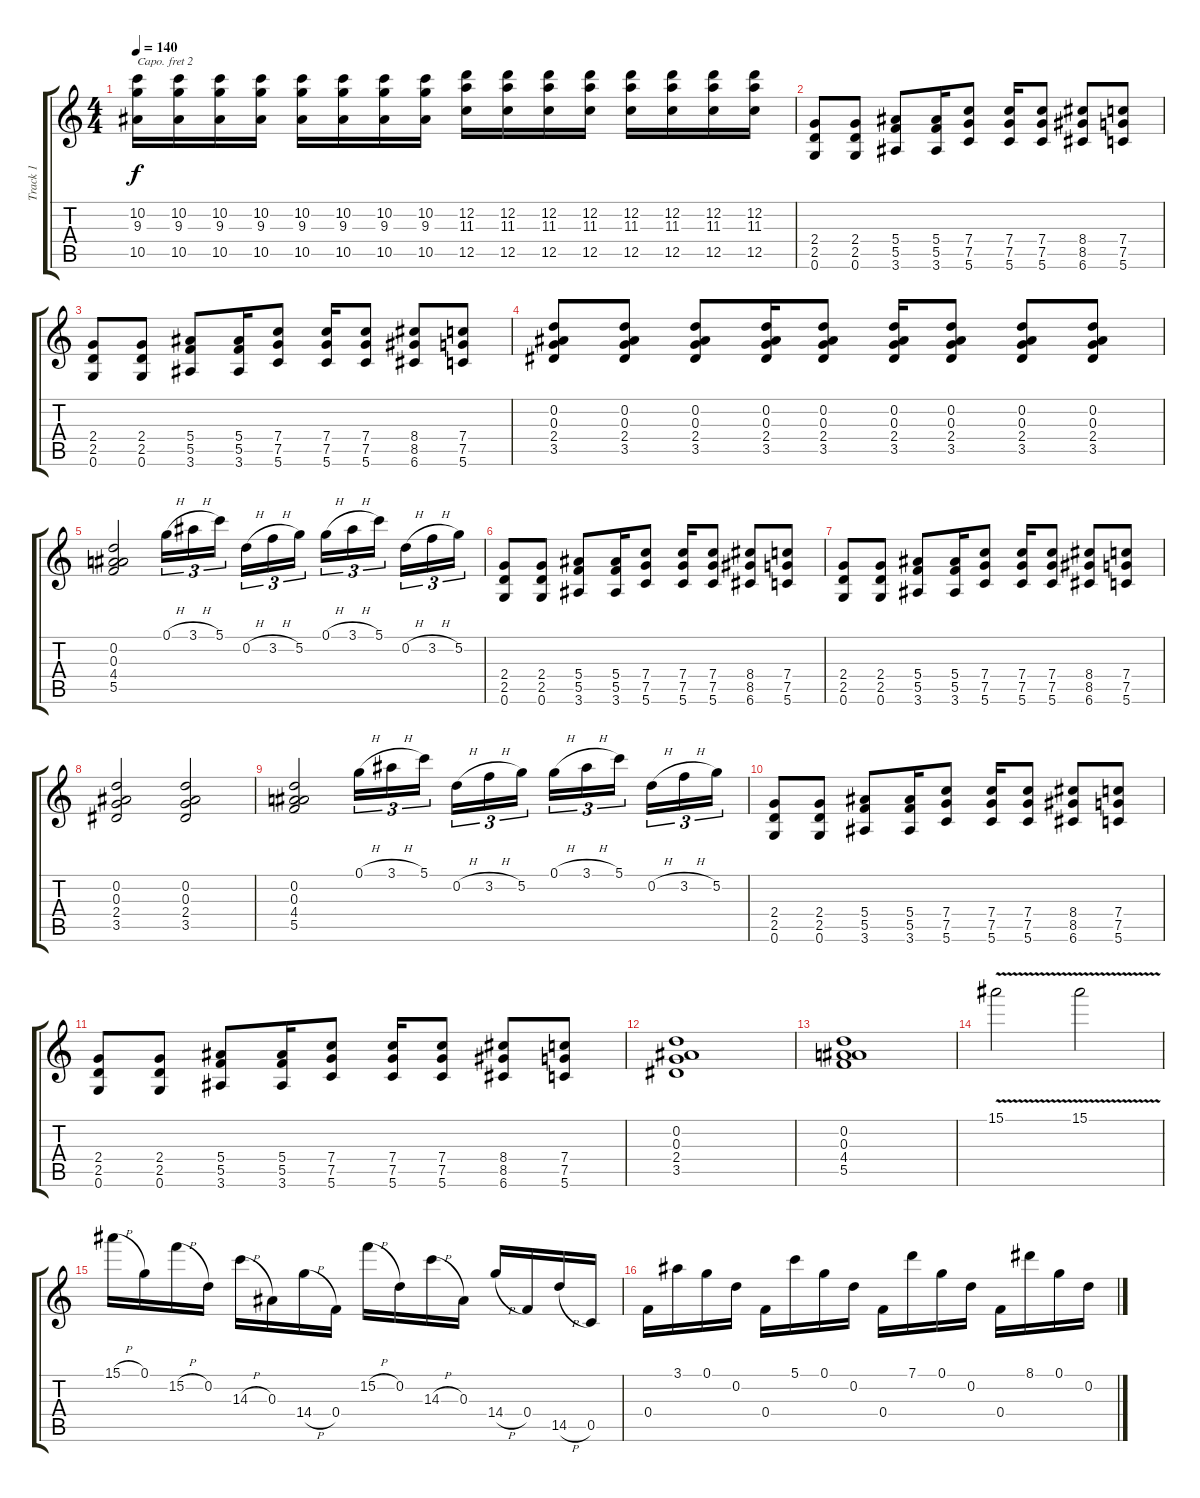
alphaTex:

\track ("Track 1" "Track 1") {instrument overdrivenguitar}
\staff {score tabs}
\capo 2
\tuning (F4 C4 Ab3 Eb3 Bb2 F2) {hide}
\ts (4 4)
\tempo 140
\clef g2
\ks c
(10.2 9.3 10.5).16{dy f} (10.2 9.3 10.5).16 (10.2 9.3 10.5).16 (10.2 9.3 10.5).16 (10.2 9.3 10.5).16 (10.2 9.3 10.5).16 (10.2 9.3 10.5).16 (10.2 9.3 10.5).16 (12.2 11.3 12.5).16 (12.2 11.3 12.5).16 (12.2 11.3 12.5).16 (12.2 11.3 12.5).16 (12.2 11.3 12.5).16 (12.2 11.3 12.5).16 (12.2 11.3 12.5).16 (12.2 11.3 12.5).16 |
(2.4 2.5 0.6).8 (2.4 2.5 0.6).8 (5.4 5.5 3.6).8 (5.4 5.5 3.6).16 (7.4 7.5 5.6).8 (7.4 7.5 5.6).16 (7.4 7.5 5.6).8 (8.4 8.5 6.6).8 (7.4 7.5 5.6).8 |
(2.4 2.5 0.6).8 (2.4 2.5 0.6).8 (5.4 5.5 3.6).8 (5.4 5.5 3.6).16 (7.4 7.5 5.6).8 (7.4 7.5 5.6).16 (7.4 7.5 5.6).8 (8.4 8.5 6.6).8 (7.4 7.5 5.6).8 |
(0.2 0.3 2.4 3.5).8 (0.2 0.3 2.4 3.5).8 (0.2 0.3 2.4 3.5).8 (0.2 0.3 2.4 3.5).16 (0.2 0.3 2.4 3.5).8 (0.2 0.3 2.4 3.5).16 (0.2 0.3 2.4 3.5).8 (0.2 0.3 2.4 3.5).8 (0.2 0.3 2.4 3.5).8 |
(0.2 0.3 4.4 5.5).2 0.1{h}.16{tu (3 2)} 3.1{h}.16{tu (3 2)} 5.1.16{tu (3 2)} 0.2{h}.16{tu (3 2)} 3.2{h}.16{tu (3 2)} 5.2.16{tu (3 2)} 0.1{h}.16{tu (3 2)} 3.1{h}.16{tu (3 2)} 5.1.16{tu (3 2)} 0.2{h}.16{tu (3 2)} 3.2{h}.16{tu (3 2)} 5.2.16{tu (3 2)} |
(2.4 2.5 0.6).8 (2.4 2.5 0.6).8 (5.4 5.5 3.6).8 (5.4 5.5 3.6).16 (7.4 7.5 5.6).8 (7.4 7.5 5.6).16 (7.4 7.5 5.6).8 (8.4 8.5 6.6).8 (7.4 7.5 5.6).8 |
(2.4 2.5 0.6).8 (2.4 2.5 0.6).8 (5.4 5.5 3.6).8 (5.4 5.5 3.6).16 (7.4 7.5 5.6).8 (7.4 7.5 5.6).16 (7.4 7.5 5.6).8 (8.4 8.5 6.6).8 (7.4 7.5 5.6).8 |
(0.2 0.3 2.4 3.5).2 (0.2 0.3 2.4 3.5).2 |
(0.2 0.3 4.4 5.5).2 0.1{h}.16{tu (3 2)} 3.1{h}.16{tu (3 2)} 5.1.16{tu (3 2)} 0.2{h}.16{tu (3 2)} 3.2{h}.16{tu (3 2)} 5.2.16{tu (3 2)} 0.1{h}.16{tu (3 2)} 3.1{h}.16{tu (3 2)} 5.1.16{tu (3 2)} 0.2{h}.16{tu (3 2)} 3.2{h}.16{tu (3 2)} 5.2.16{tu (3 2)} |
(2.4 2.5 0.6).8 (2.4 2.5 0.6).8 (5.4 5.5 3.6).8 (5.4 5.5 3.6).16 (7.4 7.5 5.6).8 (7.4 7.5 5.6).16 (7.4 7.5 5.6).8 (8.4 8.5 6.6).8 (7.4 7.5 5.6).8 |
(2.4 2.5 0.6).8 (2.4 2.5 0.6).8 (5.4 5.5 3.6).8 (5.4 5.5 3.6).16 (7.4 7.5 5.6).8 (7.4 7.5 5.6).16 (7.4 7.5 5.6).8 (8.4 8.5 6.6).8 (7.4 7.5 5.6).8 |
(0.2 0.3 2.4 3.5).1 |
(0.2 0.3 4.4 5.5).1 |
15.1{v}.2 15.1{v}.2 |
15.1{h}.16 0.1.16 15.2{h}.16 0.2.16 14.3{h}.16 0.3.16 14.4{h}.16 0.4.16 15.2{h}.16 0.2.16 14.3{h}.16 0.3.16 14.4{h}.16 0.4.16 14.5{h}.16 0.5.16 |
0.4.16 3.1.16 0.1.16 0.2.16 0.4.16 5.1.16 0.1.16 0.2.16 0.4.16 7.1.16 0.1.16 0.2.16 0.4.16 8.1.16 0.1.16 0.2.16
